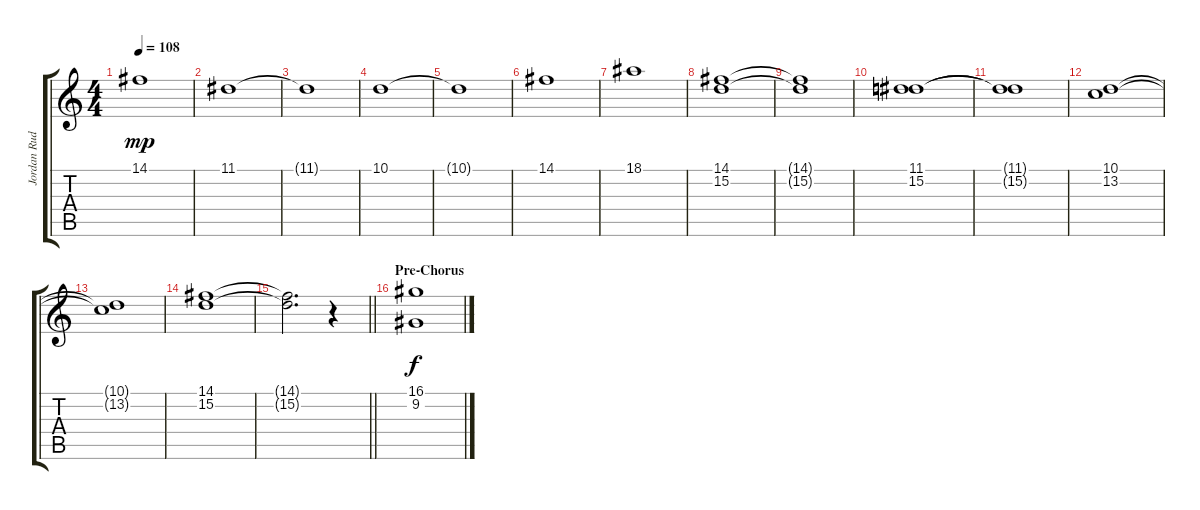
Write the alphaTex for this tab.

\track ("Jordan Rudess" "Jordan Rud") {instrument stringensemble1}
\staff {score tabs}
\tuning (E4 B3 G3 D3 A2 D2) {hide}
\ts (4 4)
\tempo 108
\clef g2
\ks c
14.1{t}.1{dy mp} |
11.1.1 |
11.1{t}.1 |
10.1.1 |
10.1{t}.1 |
14.1.1 |
18.1.1 |
(14.1 15.2).1 |
(14.1{t} 15.2{t}).1 |
(11.1 15.2).1 |
(11.1{t} 15.2{t}).1 |
(10.1 13.2).1 |
(10.1{t} 13.2{t}).1 |
(14.1 15.2).1 |
\barLineRight lightlight
(14.1{t} 15.2{t}).2{d} r.4 |
\section ("" "Pre-Chorus")
(16.1 9.2).1{dy f instrument stringensemble1}
